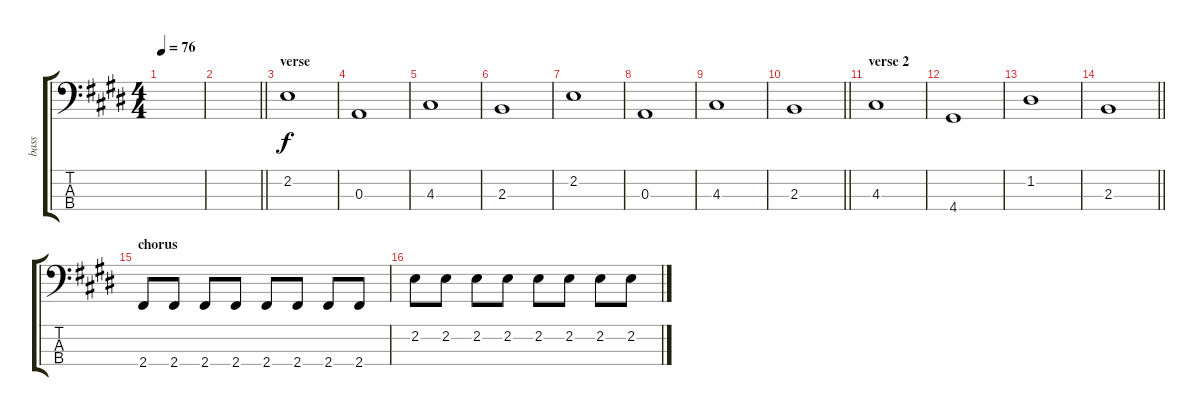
\track ("bass" "bass") {instrument fretlessbass}
\staff {score tabs}
\tuning (G2 D2 A1 E1) {hide}
\ts (4 4)
\tempo 76
\clef f4
\ks e
|
\barLineRight lightlight
|
\section ("" "verse")
2.2.1 |
0.3.1 |
4.3.1 |
2.3.1 |
2.2.1 |
0.3.1 |
4.3.1 |
\barLineRight lightlight
2.3.1 |
\section ("" "verse 2")
4.3.1 |
4.4.1 |
1.2.1 |
\barLineRight lightlight
2.3.1 |
\section ("" "chorus")
2.4.8 2.4.8 2.4.8 2.4.8 2.4.8 2.4.8 2.4.8 2.4.8 |
2.2.8 2.2.8 2.2.8 2.2.8 2.2.8 2.2.8 2.2.8 2.2.8
